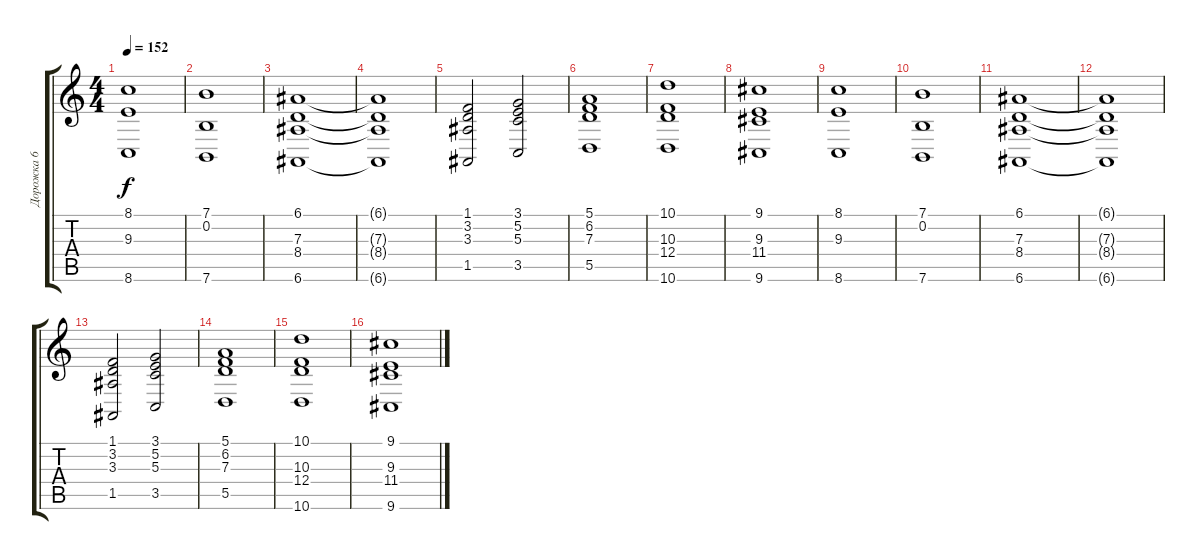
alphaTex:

\track ("Дорожка 6" "Дорожка 6") {instrument stringensemble1}
\staff {score tabs}
\tuning (E4 B3 G3 D3 A2 E2) {hide}
\ts (4 4)
\tempo 152
\clef g2
\ks c
(8.1 9.3 8.6).1{dy f} |
(7.1 0.2 7.6).1 |
(6.1 7.3 8.4 6.6).1 |
(6.1{t} 7.3{t} 8.4{t} 6.6{t}).1 |
(1.1 3.2 3.3 1.5).2 (3.1 5.2 5.3 3.5).2 |
(5.1 6.2 7.3 5.5).1 |
(10.1 10.3 12.4 10.6).1 |
(9.1 9.3 11.4 9.6).1 |
(8.1 9.3 8.6).1 |
(7.1 0.2 7.6).1 |
(6.1 7.3 8.4 6.6).1 |
(6.1{t} 7.3{t} 8.4{t} 6.6{t}).1 |
(1.1 3.2 3.3 1.5).2 (3.1 5.2 5.3 3.5).2 |
(5.1 6.2 7.3 5.5).1 |
(10.1 10.3 12.4 10.6).1 |
(9.1 9.3 11.4 9.6).1
